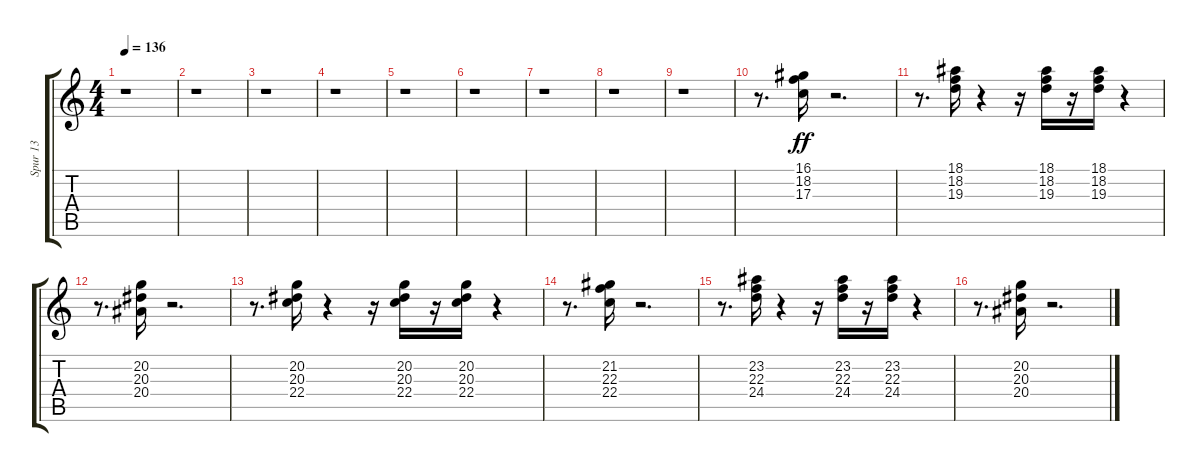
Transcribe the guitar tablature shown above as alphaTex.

\track ("Spur 13" "Spur 13") {instrument percussiveorgan}
\staff {score tabs}
\tuning (E4 B3 G3 D3 A2 E2) {hide}
\ts (4 4)
\tempo 136
\clef g2
\ks c
r.1{dy ff} |
r.1 |
r.1 |
r.1 |
r.1 |
r.1 |
r.1 |
r.1 |
r.1 |
r.8{d} (16.1 18.2 17.3).16 r.2{d} |
r.8{d} (18.1 18.2 19.3).16 r.4 r.16 (18.1 18.2 19.3).16 r.16 (18.1 18.2 19.3).16 r.4 |
r.8{d} (20.2 20.3 20.4).16 r.2{d} |
r.8{d} (20.2 20.3 22.4).16 r.4 r.16 (20.2 20.3 22.4).16 r.16 (20.2 20.3 22.4).16 r.4 |
r.8{d} (21.2 22.3 22.4).16 r.2{d} |
r.8{d} (23.2 22.3 24.4).16 r.4 r.16 (23.2 22.3 24.4).16 r.16 (23.2 22.3 24.4).16 r.4 |
r.8{d} (20.2 20.3 20.4).16 r.2{d}
